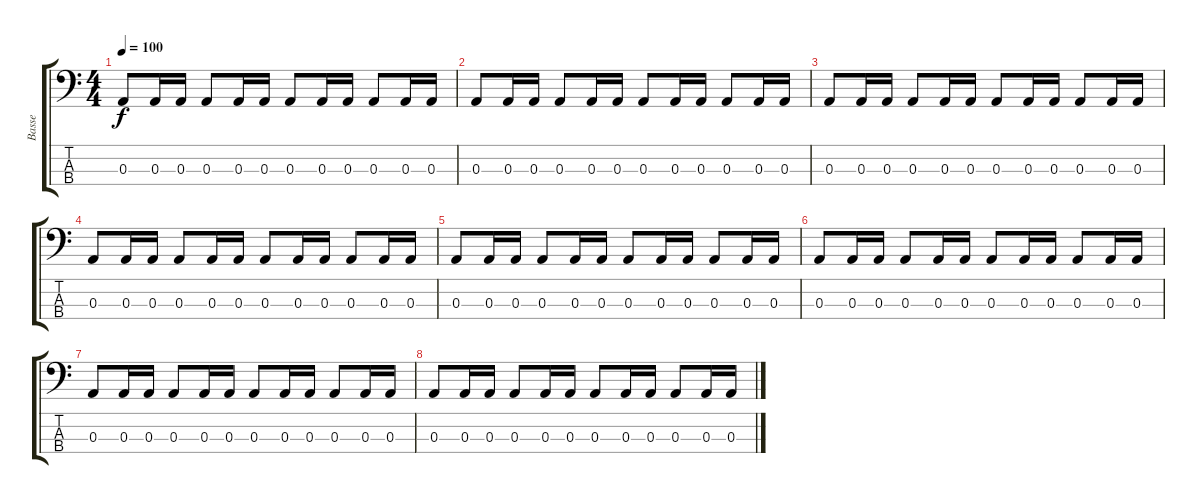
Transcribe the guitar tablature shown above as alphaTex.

\track ("Basse" "Basse") {instrument electricbassfinger}
\staff {score tabs}
\tuning (G2 D2 A1 E1) {hide}
\ts (4 4)
\tempo 100
\clef f4
\ks c
0.3.8{dy f} 0.3.16 0.3.16 0.3.8 0.3.16 0.3.16 0.3.8 0.3.16 0.3.16 0.3.8 0.3.16 0.3.16 |
0.3.8 0.3.16 0.3.16 0.3.8 0.3.16 0.3.16 0.3.8 0.3.16 0.3.16 0.3.8 0.3.16 0.3.16 |
0.3.8 0.3.16 0.3.16 0.3.8 0.3.16 0.3.16 0.3.8 0.3.16 0.3.16 0.3.8 0.3.16 0.3.16 |
0.3.8 0.3.16 0.3.16 0.3.8 0.3.16 0.3.16 0.3.8 0.3.16 0.3.16 0.3.8 0.3.16 0.3.16 |
0.3.8 0.3.16 0.3.16 0.3.8 0.3.16 0.3.16 0.3.8 0.3.16 0.3.16 0.3.8 0.3.16 0.3.16 |
0.3.8 0.3.16 0.3.16 0.3.8 0.3.16 0.3.16 0.3.8 0.3.16 0.3.16 0.3.8 0.3.16 0.3.16 |
0.3.8 0.3.16 0.3.16 0.3.8 0.3.16 0.3.16 0.3.8 0.3.16 0.3.16 0.3.8 0.3.16 0.3.16 |
0.3.8 0.3.16 0.3.16 0.3.8 0.3.16 0.3.16 0.3.8 0.3.16 0.3.16 0.3.8 0.3.16 0.3.16
